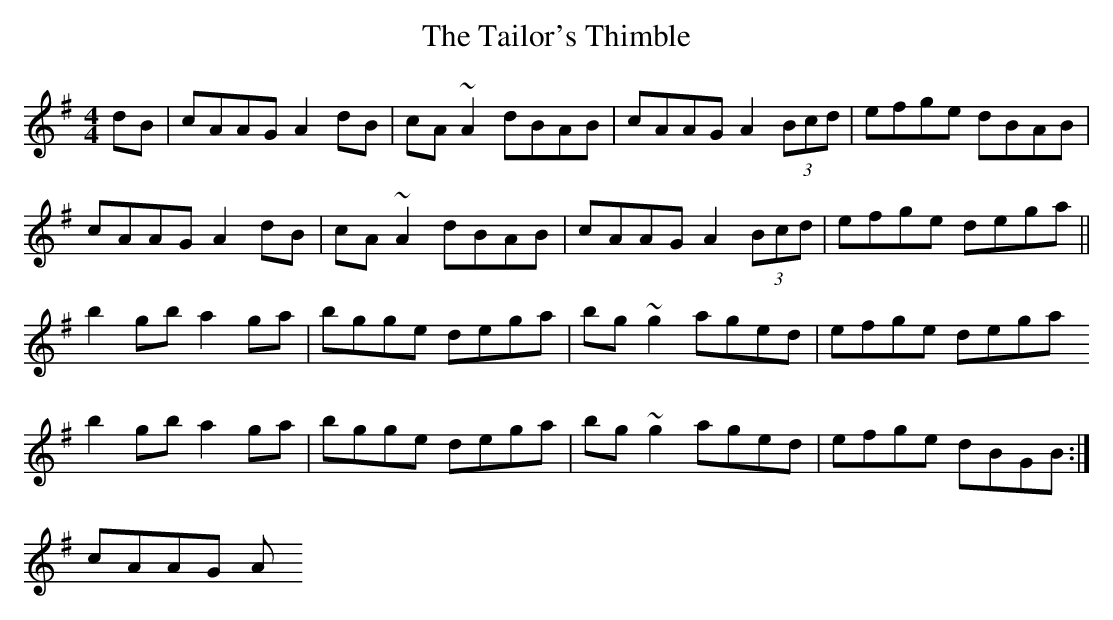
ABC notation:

X:1
T: The Tailor's Thimble
M:4/4
L:1/8
K:ADor
dB|cAAG A2dB|cA~A2 dBAB|cAAG A2 (3Bcd|efge dBAB|
cAAG A2dB|cA~A2 dBAB|cAAG A2 (3Bcd|efge dega||
b2gb a2ga|bgge dega|bg~g2 aged|efge dega
b2gb a2ga|bgge dega|bg~g2 aged|efge dBGB :|
cAAG A
